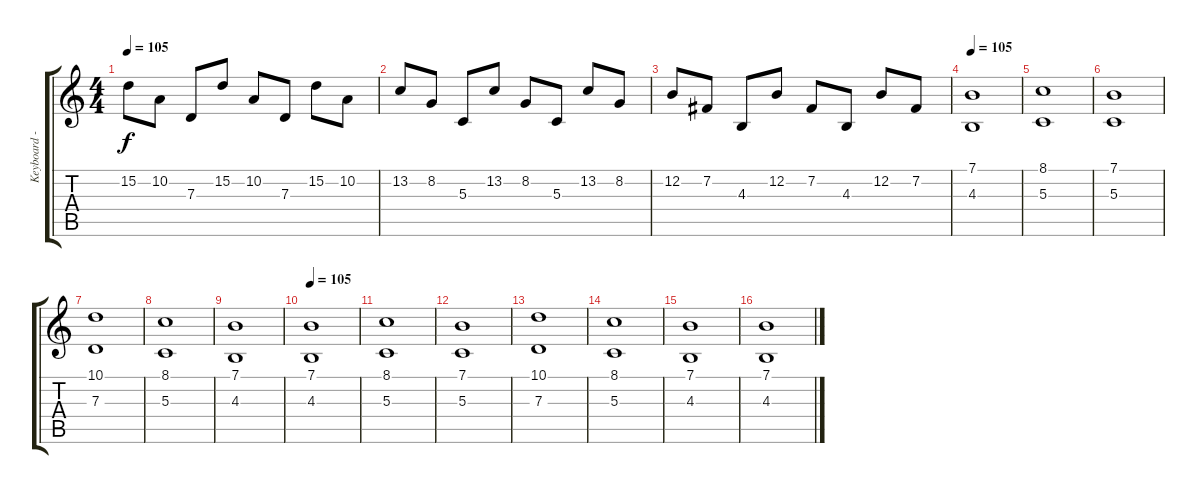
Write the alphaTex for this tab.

\track ("Keyboard - Christian 'Flake' Lorenz" "Keyboard -") {instrument choiraahs}
\staff {score tabs}
\tuning (E4 B3 G3 D3 A2 E2) {hide}
\ts (4 4)
\tempo 105
\clef g2
\ks c
15.2.8{dy f} 10.2.8 7.3.8 15.2.8 10.2.8 7.3.8 15.2.8 10.2.8 |
13.2.8 8.2.8 5.3.8 13.2.8 8.2.8 5.3.8 13.2.8 8.2.8 |
12.2.8 7.2.8 4.3.8 12.2.8 7.2.8 4.3.8 12.2.8 7.2.8 |
\tempo 105
(7.1 4.3).1 |
(8.1 5.3).1 |
(7.1 5.3).1 |
(10.1 7.3).1 |
(8.1 5.3).1 |
(7.1 4.3).1 |
\tempo 105
(7.1 4.3).1 |
(8.1 5.3).1 |
(7.1 5.3).1 |
(10.1 7.3).1 |
(8.1 5.3).1 |
(7.1 4.3).1 |
(7.1 4.3).1
